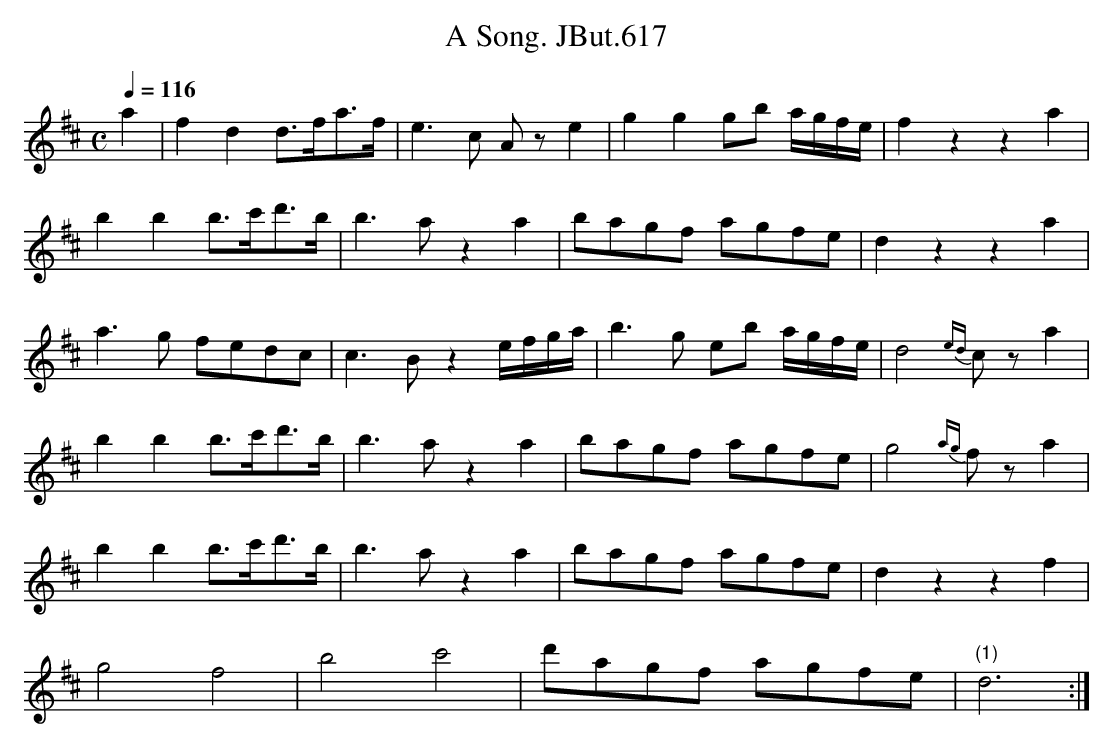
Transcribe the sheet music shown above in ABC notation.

X:1
T:Song. JBut.617, A
M:C
L:1/8
Q:1/4=116
K:D
a2|f2d2 d>fa>f|e3c Aze2|g2g2 gb a/g/f/e/|f2z2z2a2|
b2b2b>c'd'>b|b3az2a2|bagf agfe|d2z2z2a2|
a3g fedc|c3Bz2e/f/g/a/|b3g eb a/g/f/e/|d4{ed}cza2|
b2b2b>c'd'>b|b3az2a2|bagf agfe|g4{ag}fza2|
b2b2b>c'd'>b|b3az2a2|bagf agfe|d2z2z2f2|
g4f4|b4c'4|d'agf agfe|"(1)"d6:|
